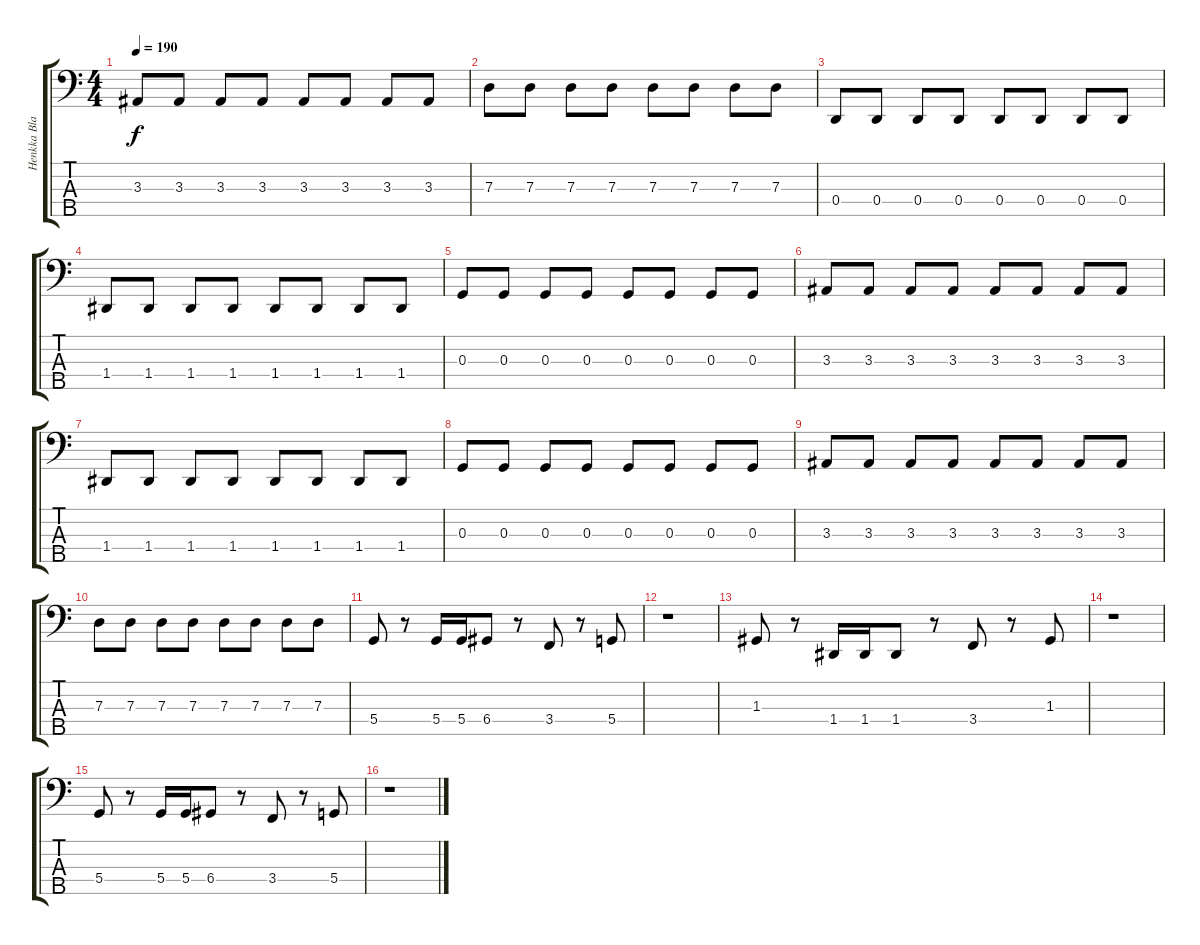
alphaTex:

\track ("Henkka Blacksmith" "Henkka Bla") {instrument electricbasspick}
\staff {score tabs}
\tuning (F2 C2 G1 D1 A0) {hide}
\ts (4 4)
\tempo 190
\clef f4
\ks c
3.3.8{dy f} 3.3.8 3.3.8 3.3.8 3.3.8 3.3.8 3.3.8 3.3.8 |
7.3.8 7.3.8 7.3.8 7.3.8 7.3.8 7.3.8 7.3.8 7.3.8 |
0.4.8 0.4.8 0.4.8 0.4.8 0.4.8 0.4.8 0.4.8 0.4.8 |
1.4.8 1.4.8 1.4.8 1.4.8 1.4.8 1.4.8 1.4.8 1.4.8 |
0.3.8 0.3.8 0.3.8 0.3.8 0.3.8 0.3.8 0.3.8 0.3.8 |
3.3.8 3.3.8 3.3.8 3.3.8 3.3.8 3.3.8 3.3.8 3.3.8 |
1.4.8 1.4.8 1.4.8 1.4.8 1.4.8 1.4.8 1.4.8 1.4.8 |
0.3.8 0.3.8 0.3.8 0.3.8 0.3.8 0.3.8 0.3.8 0.3.8 |
3.3.8 3.3.8 3.3.8 3.3.8 3.3.8 3.3.8 3.3.8 3.3.8 |
7.3.8 7.3.8 7.3.8 7.3.8 7.3.8 7.3.8 7.3.8 7.3.8 |
5.4.8 r.8 5.4.16 5.4.16 6.4.8 r.8 3.4.8 r.8 5.4.8 |
r.1 |
1.3.8 r.8 1.4.16 1.4.16 1.4.8 r.8 3.4.8 r.8 1.3.8 |
r.1 |
5.4.8 r.8 5.4.16 5.4.16 6.4.8 r.8 3.4.8 r.8 5.4.8 |
r.1
